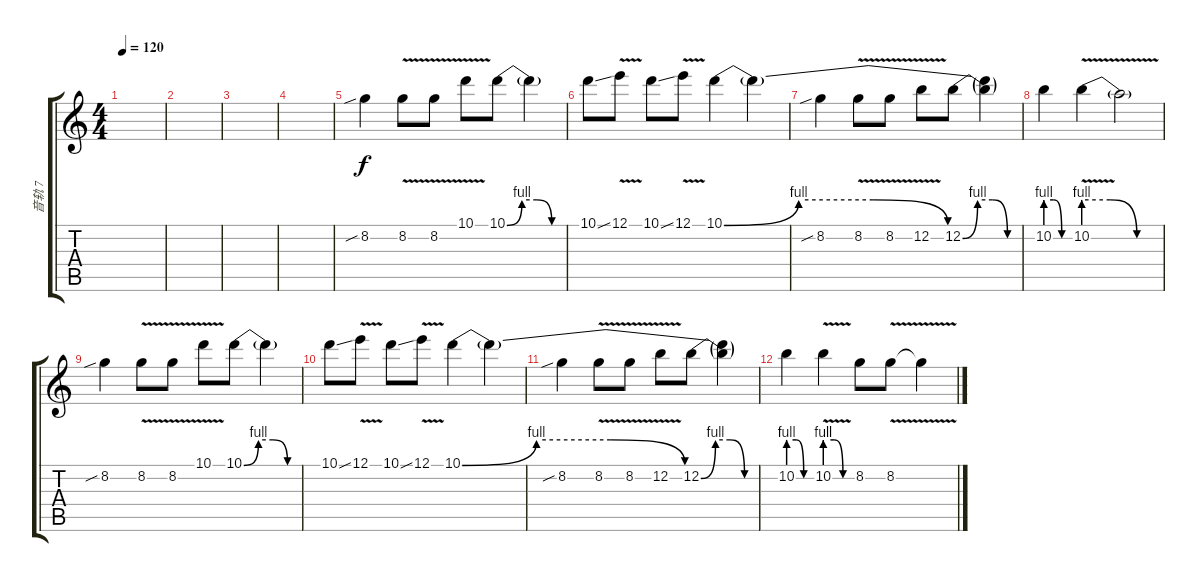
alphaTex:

\track ("音轨 7" "音轨 7") {instrument distortionguitar}
\staff {score tabs}
\tuning (E4 B3 G3 D3 A2 E2) {hide}
\ts (4 4)
\tempo 120
\clef g2
\ks c
|
|
|
|
8.2{sib}.4 8.2{v}.8 8.2{v}.8 10.1{v}.8 10.1{be (custom 0 0 15 4 30 4 45 0 60 0)}.8 10.1{t}.4 |
10.1{ss}.8 12.1{v}.8 10.1{ss}.8 12.1{v}.8 10.1{be (custom 0 0 15 4 30 4 45 0 60 0)}.4 10.1{t}.4 |
8.2{sib}.4 8.2{v}.8 8.2{v}.8 12.2{v}.8 12.2{be (custom 0 0 15 4 30 4 45 0 60 0)}.8 (10.1{t} 12.2{t}).4 |
10.2{be (custom 0 4 20 4 40 0 60 0)}.4 10.2{be (custom 0 4 20 4 40 0 60 0) v}.4 10.2{t}.2 |
8.2{sib}.4 8.2{v}.8 8.2{v}.8 10.1{v}.8 10.1{be (custom 0 0 15 4 30 4 45 0 60 0)}.8 10.1{t}.4 |
10.1{ss}.8 12.1{v}.8 10.1{ss}.8 12.1{v}.8 10.1{be (custom 0 0 15 4 30 4 45 0 60 0)}.4 10.1{t}.4 |
8.2{sib}.4 8.2{v}.8 8.2{v}.8 12.2{v}.8 12.2{be (custom 0 0 15 4 30 4 45 0 60 0)}.8 (10.1{t} 12.2{t}).4 |
10.2{be (custom 0 4 20 4 40 0 60 0)}.4 10.2{be (custom 0 4 20 4 40 0 60 0) v}.4 8.2.8 8.2{v}.8 8.2{t}.4
